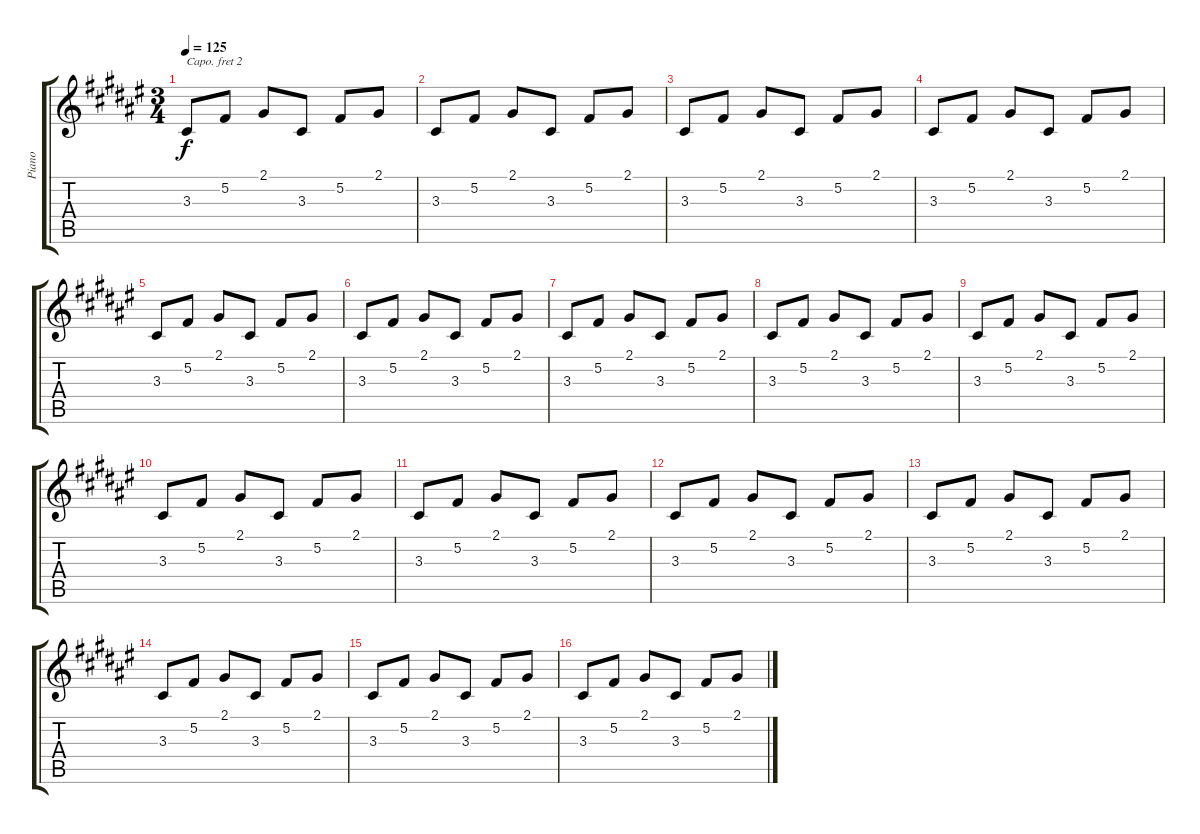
\track ("Piano" "Piano") {instrument acousticgrandpiano}
\staff {score tabs}
\capo 2
\tuning (E4 B3 Ab3 E3 B2 E2) {hide}
\ts (3 4)
\tempo 125
\clef g2
\ks f#
3.3.8{dy f} 5.2.8 2.1.8 3.3.8 5.2.8 2.1.8 |
3.3.8 5.2.8 2.1.8 3.3.8 5.2.8 2.1.8 |
3.3.8 5.2.8 2.1.8 3.3.8 5.2.8 2.1.8 |
3.3.8 5.2.8 2.1.8 3.3.8 5.2.8 2.1.8 |
3.3.8 5.2.8 2.1.8 3.3.8 5.2.8 2.1.8 |
3.3.8 5.2.8 2.1.8 3.3.8 5.2.8 2.1.8 |
3.3.8 5.2.8 2.1.8 3.3.8 5.2.8 2.1.8 |
3.3.8 5.2.8 2.1.8 3.3.8 5.2.8 2.1.8 |
3.3.8 5.2.8 2.1.8 3.3.8 5.2.8 2.1.8 |
3.3.8 5.2.8 2.1.8 3.3.8 5.2.8 2.1.8 |
3.3.8 5.2.8 2.1.8 3.3.8 5.2.8 2.1.8 |
3.3.8 5.2.8 2.1.8 3.3.8 5.2.8 2.1.8 |
3.3.8 5.2.8 2.1.8 3.3.8 5.2.8 2.1.8 |
3.3.8 5.2.8 2.1.8 3.3.8 5.2.8 2.1.8 |
3.3.8 5.2.8 2.1.8 3.3.8 5.2.8 2.1.8 |
3.3.8 5.2.8 2.1.8 3.3.8 5.2.8 2.1.8
